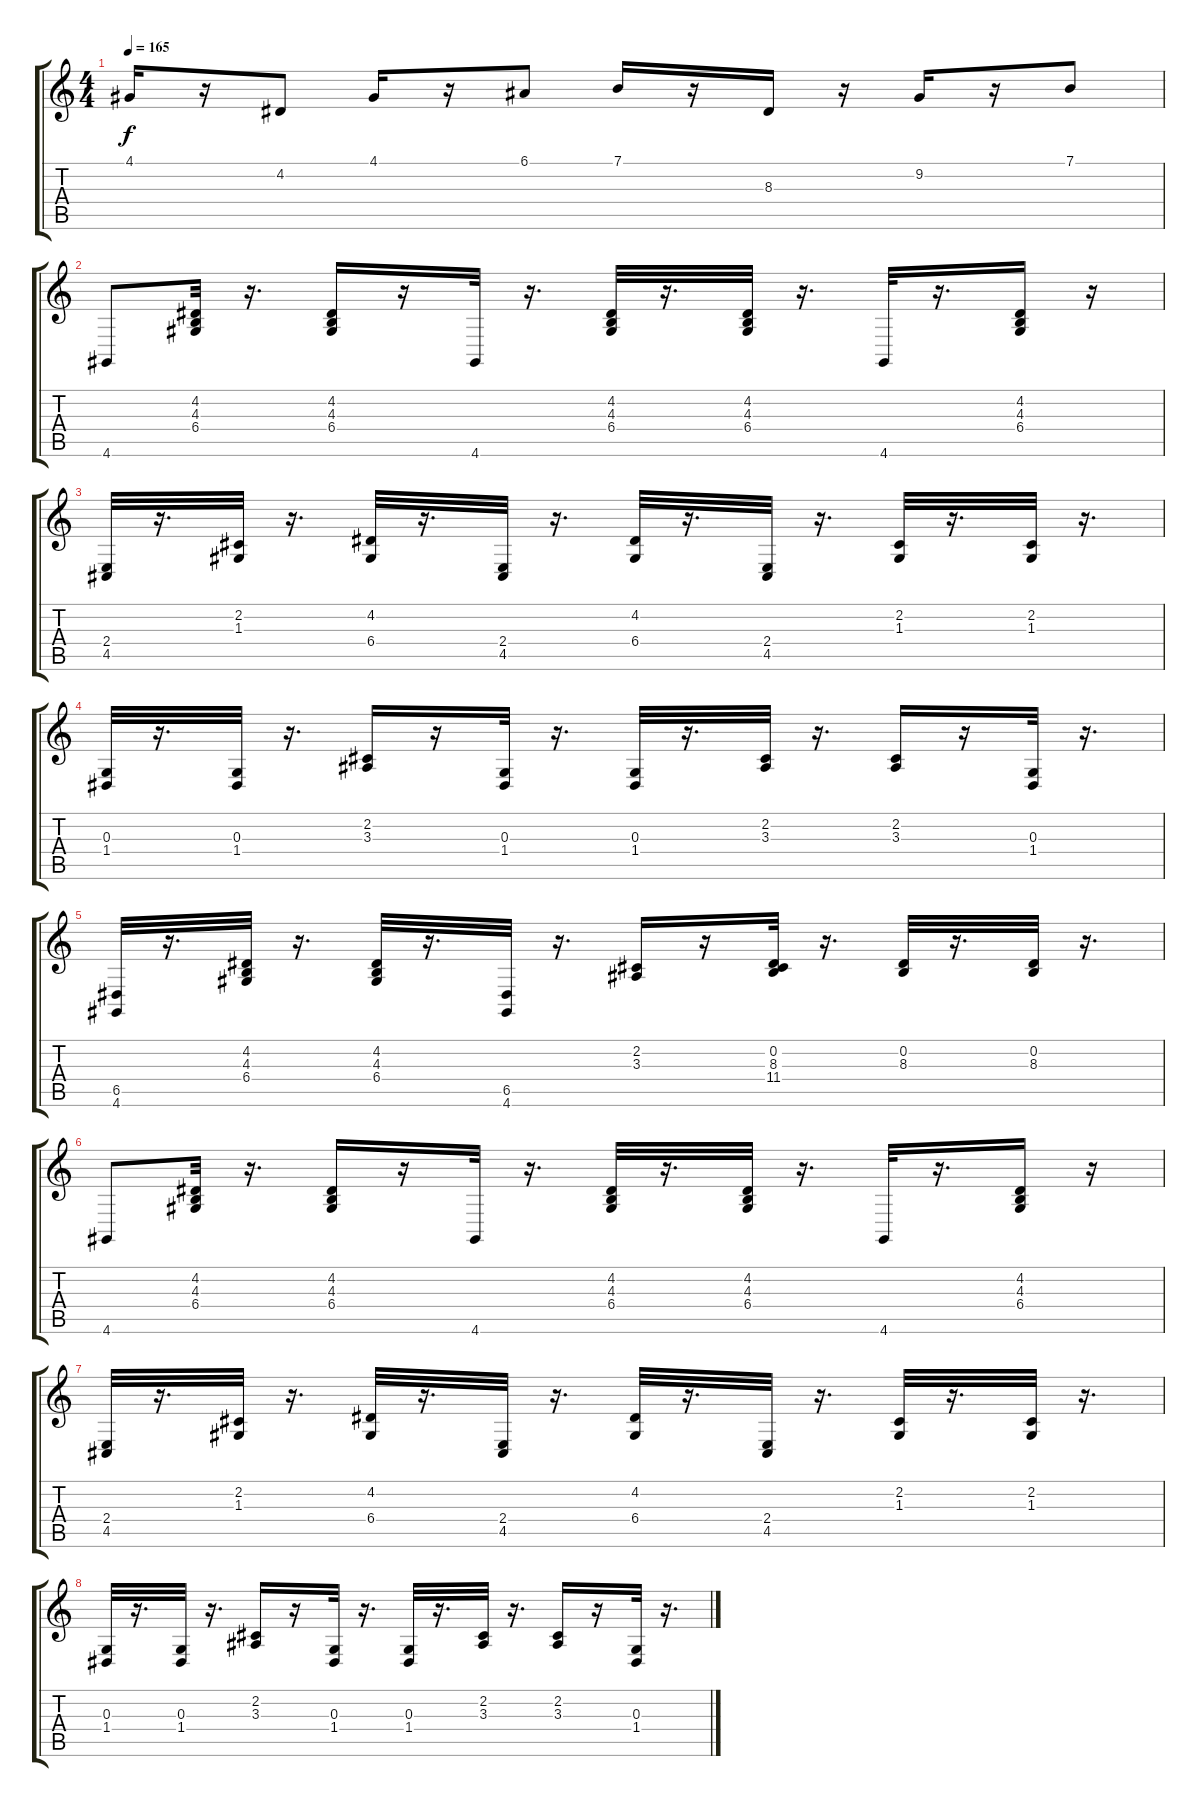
\track (" " " ") {instrument stringensemble1}
\staff {score tabs}
\tuning (E4 B3 G3 D3 A2 E2) {hide}
\ts (4 4)
\tempo 165
\clef g2
\ks c
4.1.16{dy f} r.16 4.2.8 4.1.16 r.16 6.1.8 7.1.16 r.16 8.3.16 r.16 9.2.16 r.16 7.1.8 |
4.6.8 (4.2 4.3 6.4).32 r.16{d} (4.2 4.3 6.4).16 r.16 4.6.32 r.16{d} (4.2 4.3 6.4).32 r.16{d} (4.2 4.3 6.4).32 r.16{d} 4.6.32 r.16{d} (4.2 4.3 6.4).16 r.16 |
(2.4 4.5).32 r.16{d} (2.2 1.3).32 r.16{d} (4.2 6.4).32 r.16{d} (2.4 4.5).32 r.16{d} (4.2 6.4).32 r.16{d} (2.4 4.5).32 r.16{d} (2.2 1.3).32 r.16{d} (2.2 1.3).32 r.16{d} |
(0.3 1.4).32 r.16{d} (0.3 1.4).32 r.16{d} (2.2 3.3).16 r.16 (0.3 1.4).32 r.16{d} (0.3 1.4).32 r.16{d} (2.2 3.3).32 r.16{d} (2.2 3.3).16 r.16 (0.3 1.4).32 r.16{d} |
(6.5 4.6).32 r.16{d} (4.2 4.3 6.4).32 r.16{d} (4.2 4.3 6.4).32 r.16{d} (6.5 4.6).32 r.16{d} (2.2 3.3).16 r.16 (0.2 8.3 11.4).32 r.16{d} (0.2 8.3).32 r.16{d} (0.2 8.3).32 r.16{d} |
4.6.8 (4.2 4.3 6.4).32 r.16{d} (4.2 4.3 6.4).16 r.16 4.6.32 r.16{d} (4.2 4.3 6.4).32 r.16{d} (4.2 4.3 6.4).32 r.16{d} 4.6.32 r.16{d} (4.2 4.3 6.4).16 r.16 |
(2.4 4.5).32 r.16{d} (2.2 1.3).32 r.16{d} (4.2 6.4).32 r.16{d} (2.4 4.5).32 r.16{d} (4.2 6.4).32 r.16{d} (2.4 4.5).32 r.16{d} (2.2 1.3).32 r.16{d} (2.2 1.3).32 r.16{d} |
(0.3 1.4).32 r.16{d} (0.3 1.4).32 r.16{d} (2.2 3.3).16 r.16 (0.3 1.4).32 r.16{d} (0.3 1.4).32 r.16{d} (2.2 3.3).32 r.16{d} (2.2 3.3).16 r.16 (0.3 1.4).32 r.16{d}
